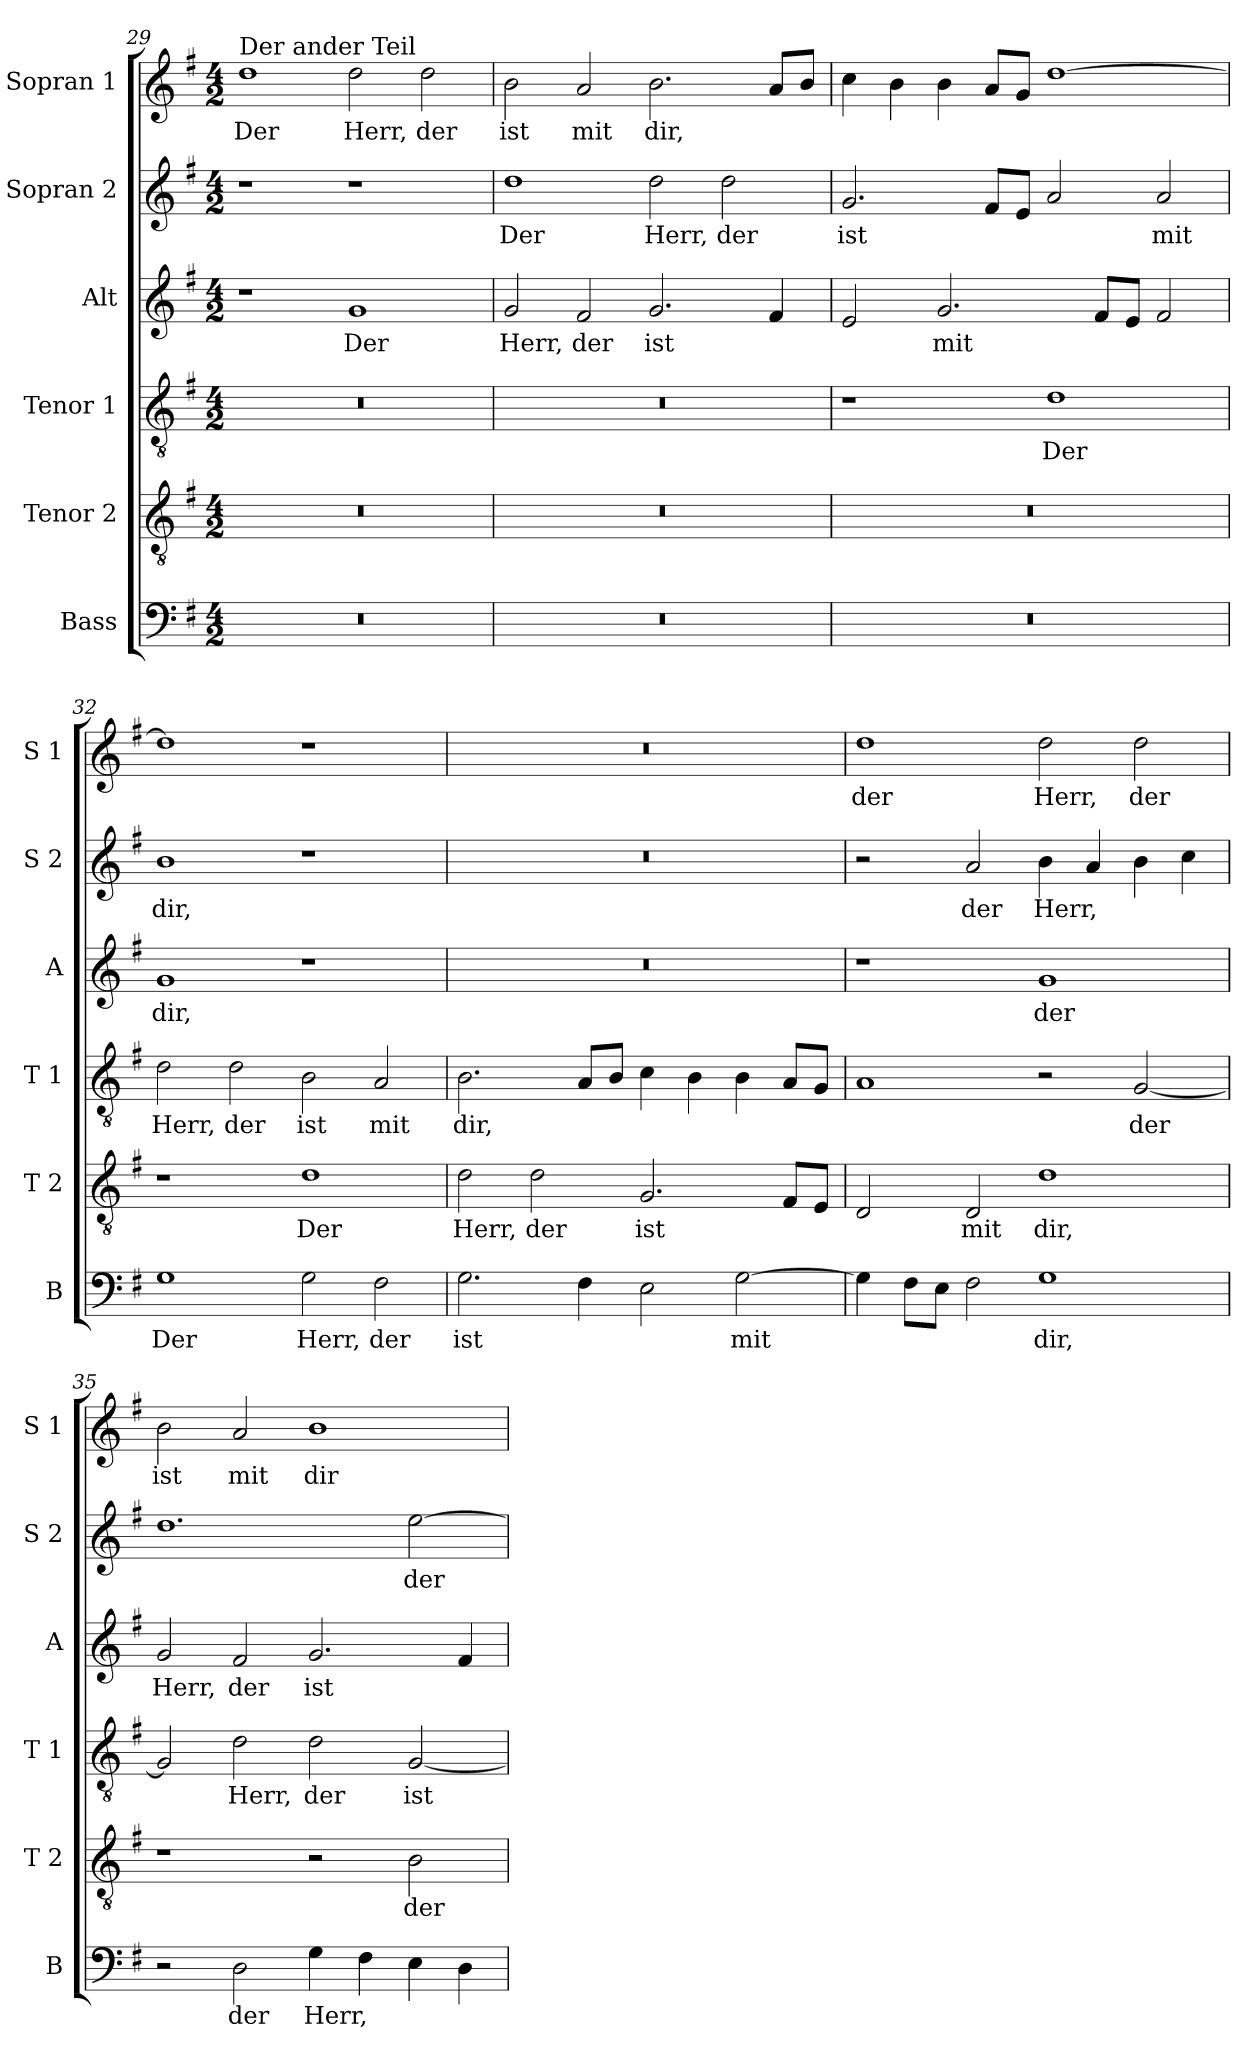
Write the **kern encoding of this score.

**kern	**text	**kern	**text	**kern	**text	**kern	**text	**kern	**text	**kern	**text
*part6	*part6	*part5	*part5	*part4	*part4	*part3	*part3	*part2	*part2	*part1	*part1
*staff6	*staff6	*staff5	*staff5	*staff4	*staff4	*staff3	*staff3	*staff2	*staff2	*staff1	*staff1
*I"Bass	*	*I"Tenor 2	*	*I"Tenor 1	*	*I"Alt	*	*I"Sopran 2	*	*I"Sopran 1	*
*I'B	*	*I'T 2	*	*I'T 1	*	*I'A	*	*I'S 2	*	*I'S 1	*
!!LO:PB:g=z
*clefF4	*	*clefGv2	*	*clefGv2	*	*clefG2	*	*clefG2	*	*clefG2	*
*k[f#]	*	*k[f#]	*	*k[f#]	*	*k[f#]	*	*k[f#]	*	*k[f#]	*
*M4/2	*	*M4/2	*	*M4/2	*	*M4/2	*	*M4/2	*	*M4/2	*
=29	=29	=29	=29	=29	=29	=29	=29	=29	=29	=29	=29
!	!	!	!	!	!	!	!	!	!	!LO:TX:a:t=Der ander Teil	!
0r	.	0r	.	0r	.	1r	.	1r	.	1dd	Der
.	.	.	.	.	.	1g	Der	1r	.	2dd\	Herr,
.	.	.	.	.	.	.	.	.	.	2dd\	der
=30	=30	=30	=30	=30	=30	=30	=30	=30	=30	=30	=30
0r	.	0r	.	0r	.	2g/	Herr,	1dd	Der	2b\	ist
.	.	.	.	.	.	2f#/	der	.	.	2a/	mit
.	.	.	.	.	.	2.g/	ist	2dd\	Herr,	2.b\	dir,
.	.	.	.	.	.	.	.	2dd\	der	.	.
.	.	.	.	.	.	4f#/	.	.	.	8a/L	.
.	.	.	.	.	.	.	.	.	.	8b/J	.
=31	=31	=31	=31	=31	=31	=31	=31	=31	=31	=31	=31
0r	.	0r	.	1r	.	2e/	.	2.g/	ist	4cc\	.
.	.	.	.	.	.	.	.	.	.	4b\	.
.	.	.	.	.	.	2.g/	mit	.	.	4b\	.
.	.	.	.	.	.	.	.	8f#/L	.	8a/L	.
.	.	.	.	.	.	.	.	8e/J	.	8g/J	.
.	.	.	.	1d	Der	.	.	2a/	.	[1dd	.
.	.	.	.	.	.	8f#/L	.	.	.	.	.
.	.	.	.	.	.	8e/J	.	.	.	.	.
.	.	.	.	.	.	2f#/	.	2a/	mit	.	.
=32	=32	=32	=32	=32	=32	=32	=32	=32	=32	=32	=32
1G	Der	1r	.	2d\	Herr,	1g	dir,	1b	dir,	1dd]	.
.	.	.	.	2d\	der	.	.	.	.	.	.
2G\	Herr,	1d	Der	2B\	ist	1r	.	1r	.	1r	.
2F#\	der	.	.	2A/	mit	.	.	.	.	.	.
=33	=33	=33	=33	=33	=33	=33	=33	=33	=33	=33	=33
2.G\	ist	2d\	Herr,	2.B\	dir,	0r	.	0r	.	0r	.
.	.	2d\	der	.	.	.	.	.	.	.	.
4F#\	.	.	.	8A/L	.	.	.	.	.	.	.
.	.	.	.	8B/J	.	.	.	.	.	.	.
2E\	.	2.G/	ist	4c\	.	.	.	.	.	.	.
.	.	.	.	4B\	.	.	.	.	.	.	.
[2G\	mit	.	.	4B\	.	.	.	.	.	.	.
.	.	8F#/L	.	8A/L	.	.	.	.	.	.	.
.	.	8E/J	.	8G/J	.	.	.	.	.	.	.
!!LO:LB:g=z
=34	=34	=34	=34	=34	=34	=34	=34	=34	=34	=34	=34
4G\]	.	2D/	.	1A	.	1r	.	2r	.	1dd	der
8F#\L	.	.	.	.	.	.	.	.	.	.	.
8E\J	.	.	.	.	.	.	.	.	.	.	.
2F#\	.	2D/	mit	.	.	.	.	2a/	der	.	.
1G	dir,	1d	dir,	2r	.	1g	der	4b\	Herr,	2dd\	Herr,
.	.	.	.	.	.	.	.	4a/	.	.	.
.	.	.	.	[2G/	der	.	.	4b\	.	2dd\	der
.	.	.	.	.	.	.	.	4cc\	.	.	.
=35	=35	=35	=35	=35	=35	=35	=35	=35	=35	=35	=35
2r	.	1r	.	2G/]	.	2g/	Herr,	1.dd	.	2b\	ist
2D\	der	.	.	2d\	Herr,	2f#/	der	.	.	2a/	mit
4G\	Herr,	2r	.	2d\	der	2.g/	ist	.	.	1b	dir
4F#\	.	.	.	.	.	.	.	.	.	.	.
4E\	.	2B\	der	[2G/	ist	.	.	[2ee\	der	.	.
4D\	.	.	.	.	.	4f#/	.	.	.	.	.
=	=	=	=	=	=	=	=	=	=	=	=
*-	*-	*-	*-	*-	*-	*-	*-	*-	*-	*-	*-
